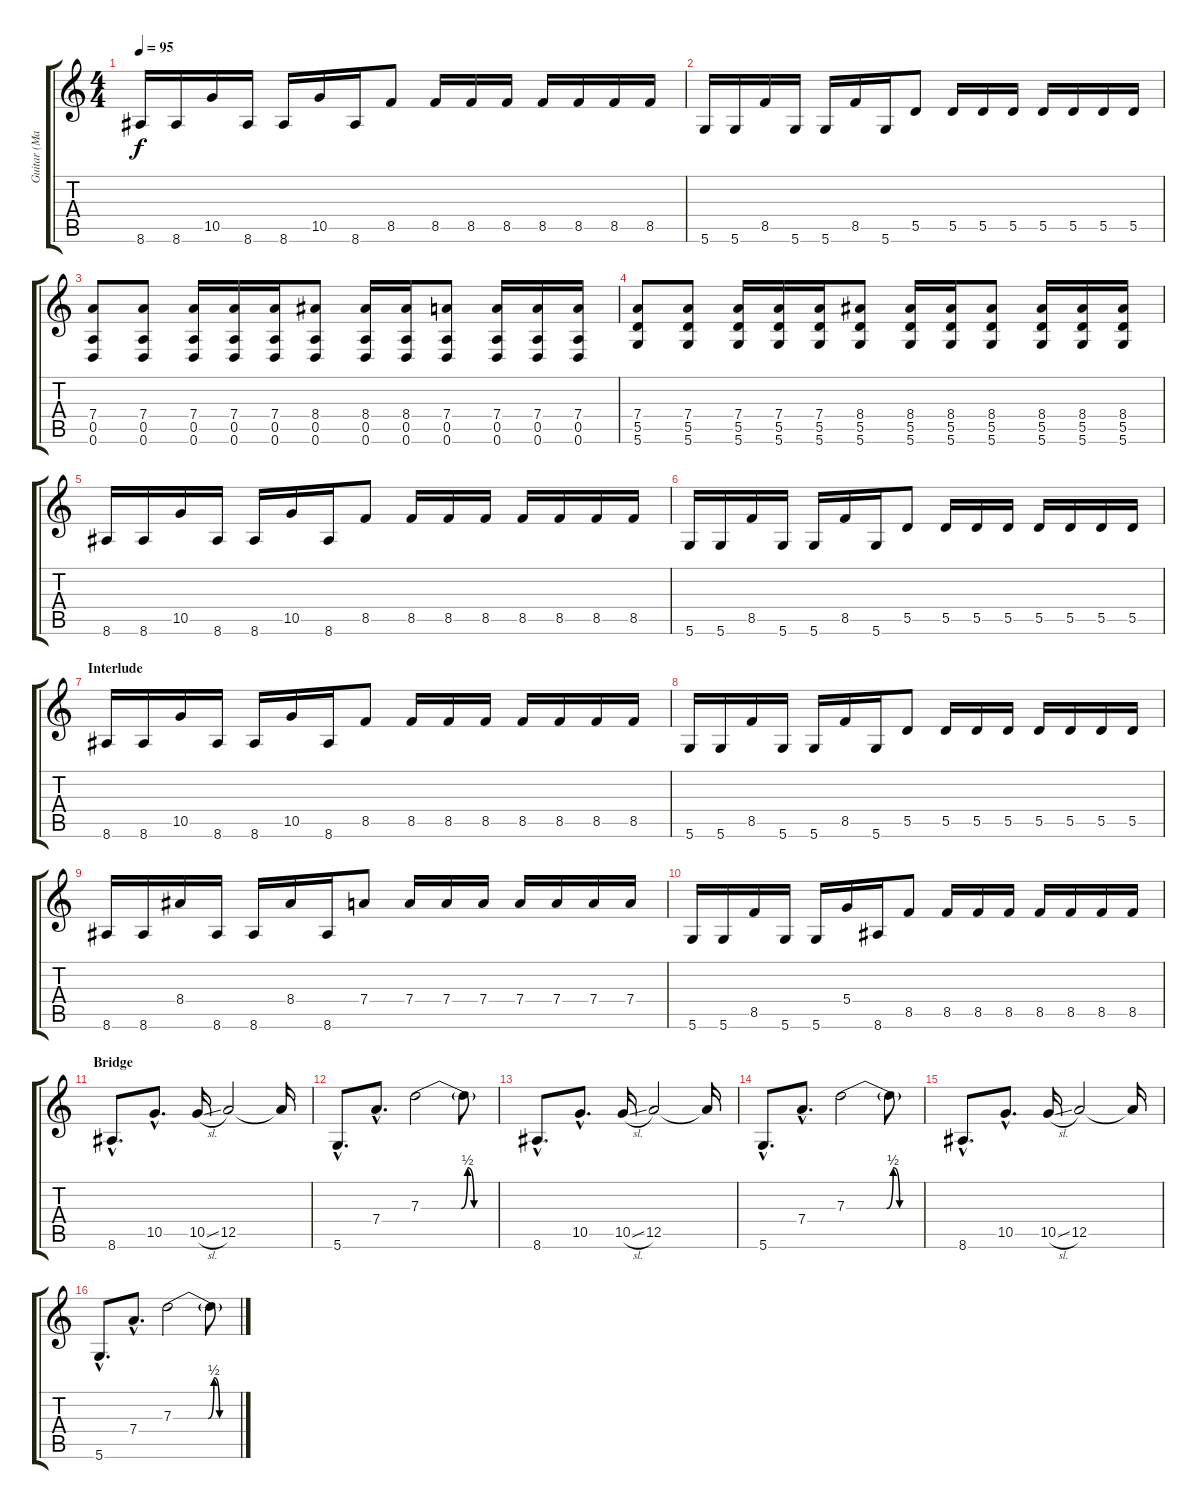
\track ("Guitar (Matt Good)" "Guitar (Ma") {instrument distortionguitar}
\staff {score tabs}
\tuning (E4 B3 G3 D3 A2 D2) {hide}
\ts (4 4)
\tempo 95
\clef g2
\ks c
8.6.16{dy f} 8.6.16 10.5.16 8.6.16 8.6.16 10.5.16 8.6.16 8.5.8 8.5.16 8.5.16 8.5.16 8.5.16 8.5.16 8.5.16 8.5.16 |
5.6.16 5.6.16 8.5.16 5.6.16 5.6.16 8.5.16 5.6.16 5.5.8 5.5.16 5.5.16 5.5.16 5.5.16 5.5.16 5.5.16 5.5.16 |
(7.4 0.5 0.6).8 (7.4 0.5 0.6).8 (7.4 0.5 0.6).16 (7.4 0.5 0.6).16 (7.4 0.5 0.6).16 (8.4 0.5 0.6).8 (8.4 0.5 0.6).16 (8.4 0.5 0.6).16 (7.4 0.5 0.6).8 (7.4 0.5 0.6).16 (7.4 0.5 0.6).16 (7.4 0.5 0.6).16 |
(7.4 5.5 5.6).8 (7.4 5.5 5.6).8 (7.4 5.5 5.6).16 (7.4 5.5 5.6).16 (7.4 5.5 5.6).16 (8.4 5.5 5.6).8 (8.4 5.5 5.6).16 (8.4 5.5 5.6).16 (8.4 5.5 5.6).8 (8.4 5.5 5.6).16 (8.4 5.5 5.6).16 (8.4 5.5 5.6).16 |
8.6.16 8.6.16 10.5.16 8.6.16 8.6.16 10.5.16 8.6.16 8.5.8 8.5.16 8.5.16 8.5.16 8.5.16 8.5.16 8.5.16 8.5.16 |
5.6.16 5.6.16 8.5.16 5.6.16 5.6.16 8.5.16 5.6.16 5.5.8 5.5.16 5.5.16 5.5.16 5.5.16 5.5.16 5.5.16 5.5.16 |
\section ("" "Interlude")
8.6.16 8.6.16 10.5.16 8.6.16 8.6.16 10.5.16 8.6.16 8.5.8 8.5.16 8.5.16 8.5.16 8.5.16 8.5.16 8.5.16 8.5.16 |
5.6.16 5.6.16 8.5.16 5.6.16 5.6.16 8.5.16 5.6.16 5.5.8 5.5.16 5.5.16 5.5.16 5.5.16 5.5.16 5.5.16 5.5.16 |
8.6.16 8.6.16 8.4.16 8.6.16 8.6.16 8.4.16 8.6.16 7.4.8 7.4.16 7.4.16 7.4.16 7.4.16 7.4.16 7.4.16 7.4.16 |
5.6.16 5.6.16 8.5.16 5.6.16 5.6.16 5.4.16 8.6.16 8.5.8 8.5.16 8.5.16 8.5.16 8.5.16 8.5.16 8.5.16 8.5.16 |
\section ("" "Bridge")
8.6{hac}.8{d} 10.5{hac}.8{d} 10.5{sl}.16 12.5.2 12.5{t}.16 |
5.6{hac}.8{d} 7.4{hac}.8{d} 7.3{be (custom 0 0 31 0 36 2 41 0 50 0 60 0)}.2 7.3{t}.8 |
8.6{hac}.8{d} 10.5{hac}.8{d} 10.5{sl}.16 12.5.2 12.5{t}.16 |
5.6{hac}.8{d} 7.4{hac}.8{d} 7.3{be (custom 0 0 31 0 36 2 41 0 50 0 60 0)}.2 7.3{t}.8 |
8.6{hac}.8{d} 10.5{hac}.8{d instrument guitarharmonics} 10.5{sl}.16 12.5.2 12.5{t}.16 |
5.6{hac}.8{d instrument distortionguitar} 7.4{hac}.8{d} 7.3{be (custom 0 0 31 0 36 2 41 0 50 0 60 0)}.2{instrument guitarharmonics} 7.3{t}.8
